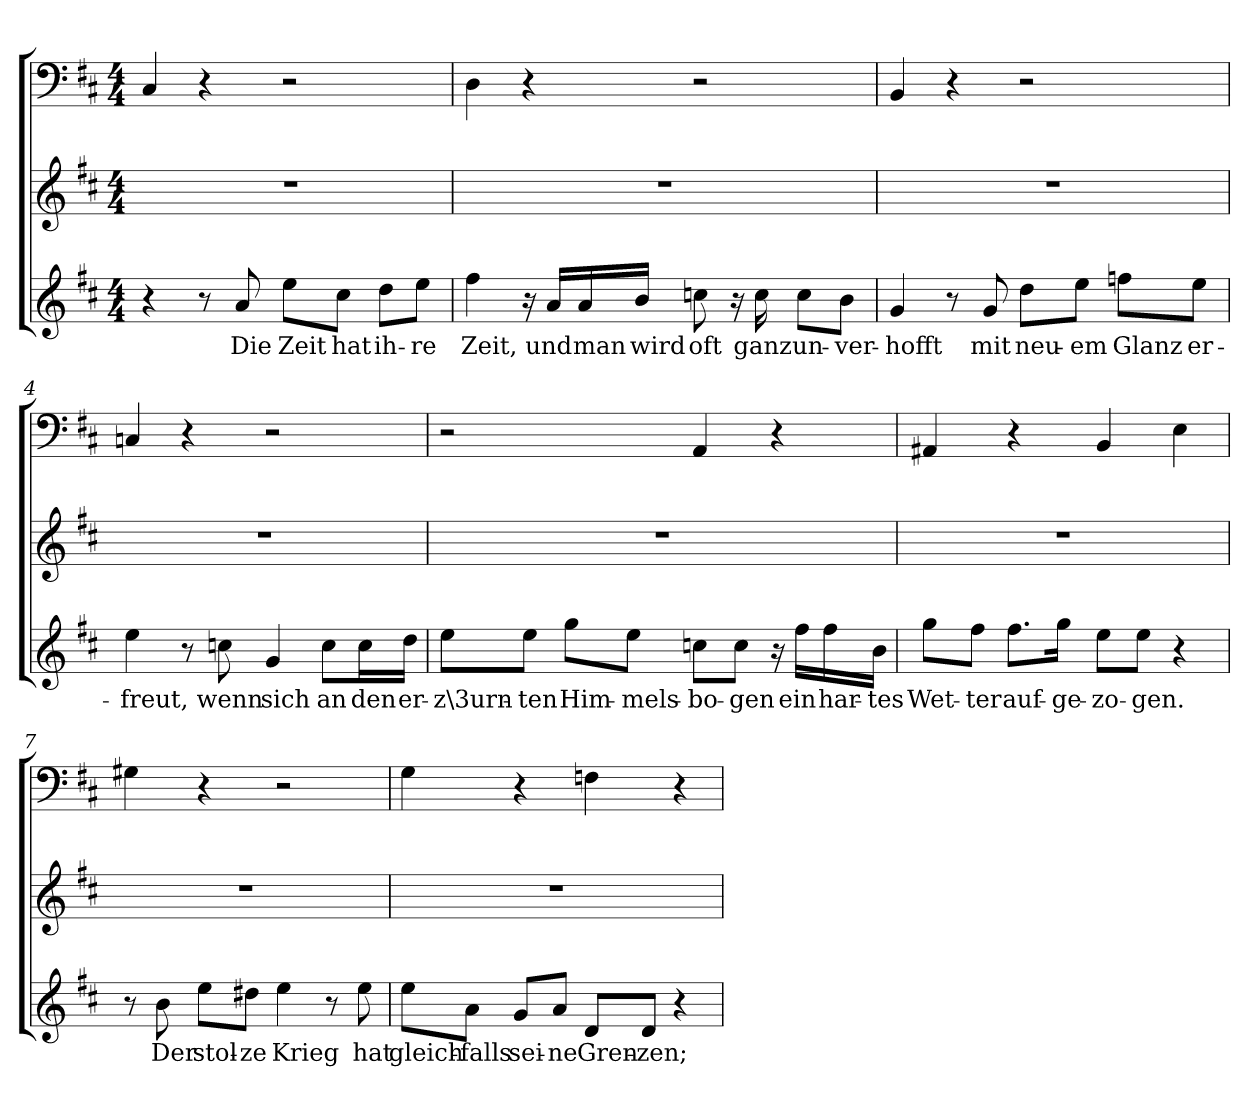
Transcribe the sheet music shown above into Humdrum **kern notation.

**kern	**text	**kern	**kern
*part3	*part3	*part2	*part1
*staff3	*staff3	*staff2	*staff1
*clefG2	*	*clefG2	*clefF4
*k[f#c#]	*	*k[f#c#]	*k[f#c#]
*D:	*	*D:	*D:
*M4/4	*	*M4/4	*M4/4
=1	=1	=1	=1
4r	.	1r	4C#/
8r	.	.	4r
8a/	Die	.	.
8ee\L	Zeit	.	2r
8cc#\J	hat	.	.
8dd\L	ih-	.	.
8ee\J	-re	.	.
=2	=2	=2	=2
4ff#\	Zeit,	1r	4D\
16r	.	.	4r
16a/LL	und	.	.
16a/	man	.	.
16b/JJ	wird	.	.
8ccn\	oft	.	2r
16r	.	.	.
16cc\	ganz	.	.
8cc\L	un-	.	.
8b\J	-ver-	.	.
=3	=3	=3	=3
4g/	-hofft	1r	4BB/
8r	.	.	4r
8g/	mit	.	.
8dd\L	neu-	.	2r
8ee\J	-em	.	.
8ffn\L	Glanz	.	.
8ee\J	er-	.	.
=4	=4	=4	=4
4ee\	-freut,	1r	4Cn/
8r	.	.	4r
8ccn\	wenn	.	.
4g/	sich	.	2r
8cc\L	an	.	.
16cc\L	den	.	.
16dd\JJ	er-	.	.
=5	=5	=5	=5
8ee\L	-z\3urn-	1r	2r
8ee\J	-ten	.	.
8gg\L	Him-	.	.
8ee\J	-mels-	.	.
8ccn\L	-bo-	.	4AA/
8cc\J	-gen	.	.
16r	.	.	4r
16ff#\LL	ein	.	.
16ff#\	har-	.	.
16b\JJ	-tes	.	.
=6	=6	=6	=6
8gg\L	Wet-	1r	4AA#X/
8ff#\J	-ter	.	.
8.ff#\L	auf-	.	4r
16gg\Jk	-ge-	.	.
8ee\L	-zo-	.	4BB/
8ee\J	-gen.	.	.
4r	.	.	4E\
=7	=7	=7	=7
8r	.	1r	4G#X\
8b\	Der	.	.
8ee\L	stol-	.	4r
8dd#X\J	-ze	.	.
4ee\	Krieg	.	2r
8r	.	.	.
8ee\	hat	.	.
=8	=8	=8	=8
8ee\L	gleich-	1r	4G\
8a\J	-falls	.	.
8g/L	sei-	.	4r
8a/J	-ne	.	.
8d/L	Gren-	.	4Fn\
8d/J	-zen;	.	.
4r	.	.	4r
=	=	=	=
*-	*-	*-	*-
